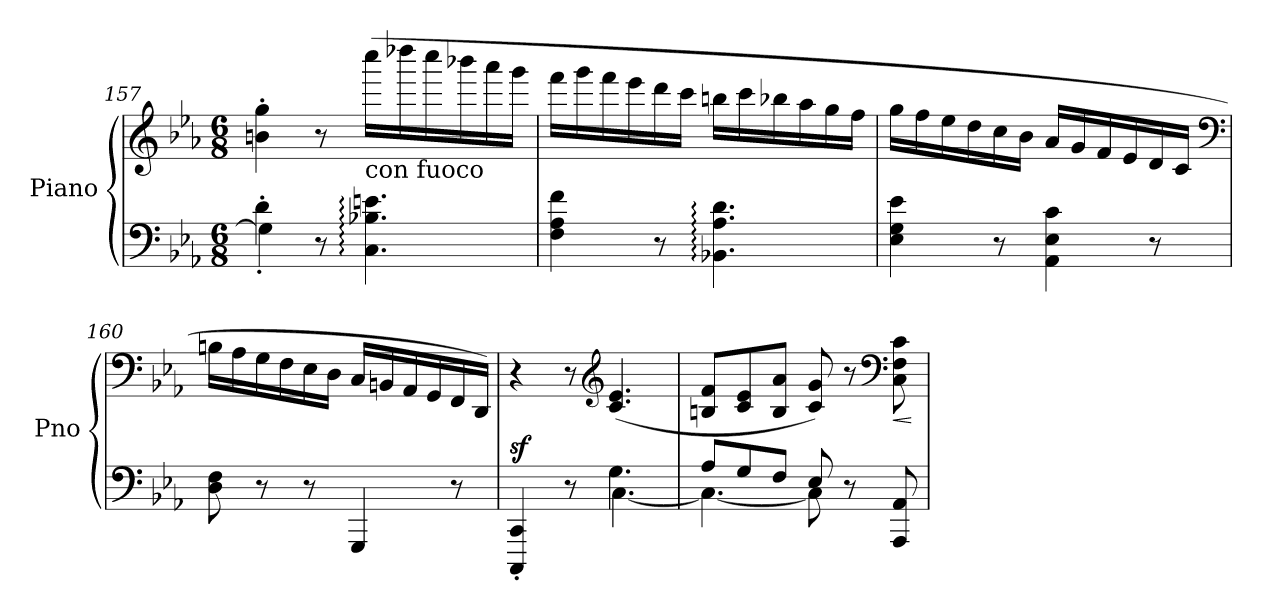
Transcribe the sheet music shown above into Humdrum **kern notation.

**kern	**kern	**dynam
*part1	*part1	*part1
*staff2	*staff1	*staff1/2
*I"Piano	*	*
*I'Pno	*	*
*clefF4	*clefG2	*
*k[b-e-a-]	*k[b-e-a-]	*
*E-:	*E-:	*
*M6/8	*M6/8	*
=157	=157	=157
*^	*	*
4d'\	4G'\]	4bn\' 4gg\'	.
8r	2ryy	8r	.
!	!	!LO:TX:b:t=con fuoco	!
4.C\: 4.B-X\: 4.en\:	.	(16cccc\LL	.
.	.	16dddd-X\	.
.	.	16cccc\	.
.	.	16bbb-X\	.
.	.	16aaa-\	.
.	.	16ggg\JJ	.
*v	*v	*	*
=158	=158	=158
4F\ 4A-\ 4f\	16fff\LL	.
.	16ggg\	.
.	16fff\	.
.	16eee-\	.
8r	16ddd\	.
.	16ccc\JJ	.
4.BB-X\: 4.A-\: 4.d\:	16bbn\LL	.
.	16ccc\	.
.	16bb-X\	.
.	16aa-\	.
.	16gg\	.
.	16ff\JJ	.
!!LO:LB:g=z
=159	=159	=159
4E-\ 4G\ 4e-\	16gg\LL	.
.	16ff\	.
.	16ee-\	.
.	16dd\	.
8r	16cc\	.
.	16b-\JJ	.
4AA-\ 4E-\ 4c\	16a-/LL	.
.	16g/	.
.	16f/	.
.	16e-/	.
8r	16d/	.
.	16c/JJ	.
*	*clefF4	*
=160	=160	=160
8D\ 8F\	16Bn\LL	.
.	16A-\	.
8r	16G\	.
.	16F\	.
8r	16E-\	.
.	16D\JJ	.
4GGG/	16C/LL	.
.	16BBn/	.
.	16AA-/	.
.	16GG/	.
8r	16FF/	.
.	16DD/JJ)	.
=161	=161	=161
*^	*	*
!	!	!	!LO:DY:a=2
4CCC/' 4CC/'	4.ryy	4r	sf
8r	.	8r	.
*	*	*clefG2	*
4.G\	[4.C\	(4.c/ 4.e-/	.
=162	=162	=162	=162
8A-/L	4.C\_	8Bn/ 8f/L	.
8G/	.	8c/ 8e-/	.
8F/J	.	8B/ 8a-/J	.
8E-/	8C\]	8c/ 8g/)	.
8r	4ryy	8r	.
*	*	*clefF4	*
!	!	!	!LO:HP:b
8AAA-/ 8AA-/	.	8C\ 8F\ 8c\	<
*v	*v	*	*
.	.	[
=	=	=
*-	*-	*-
